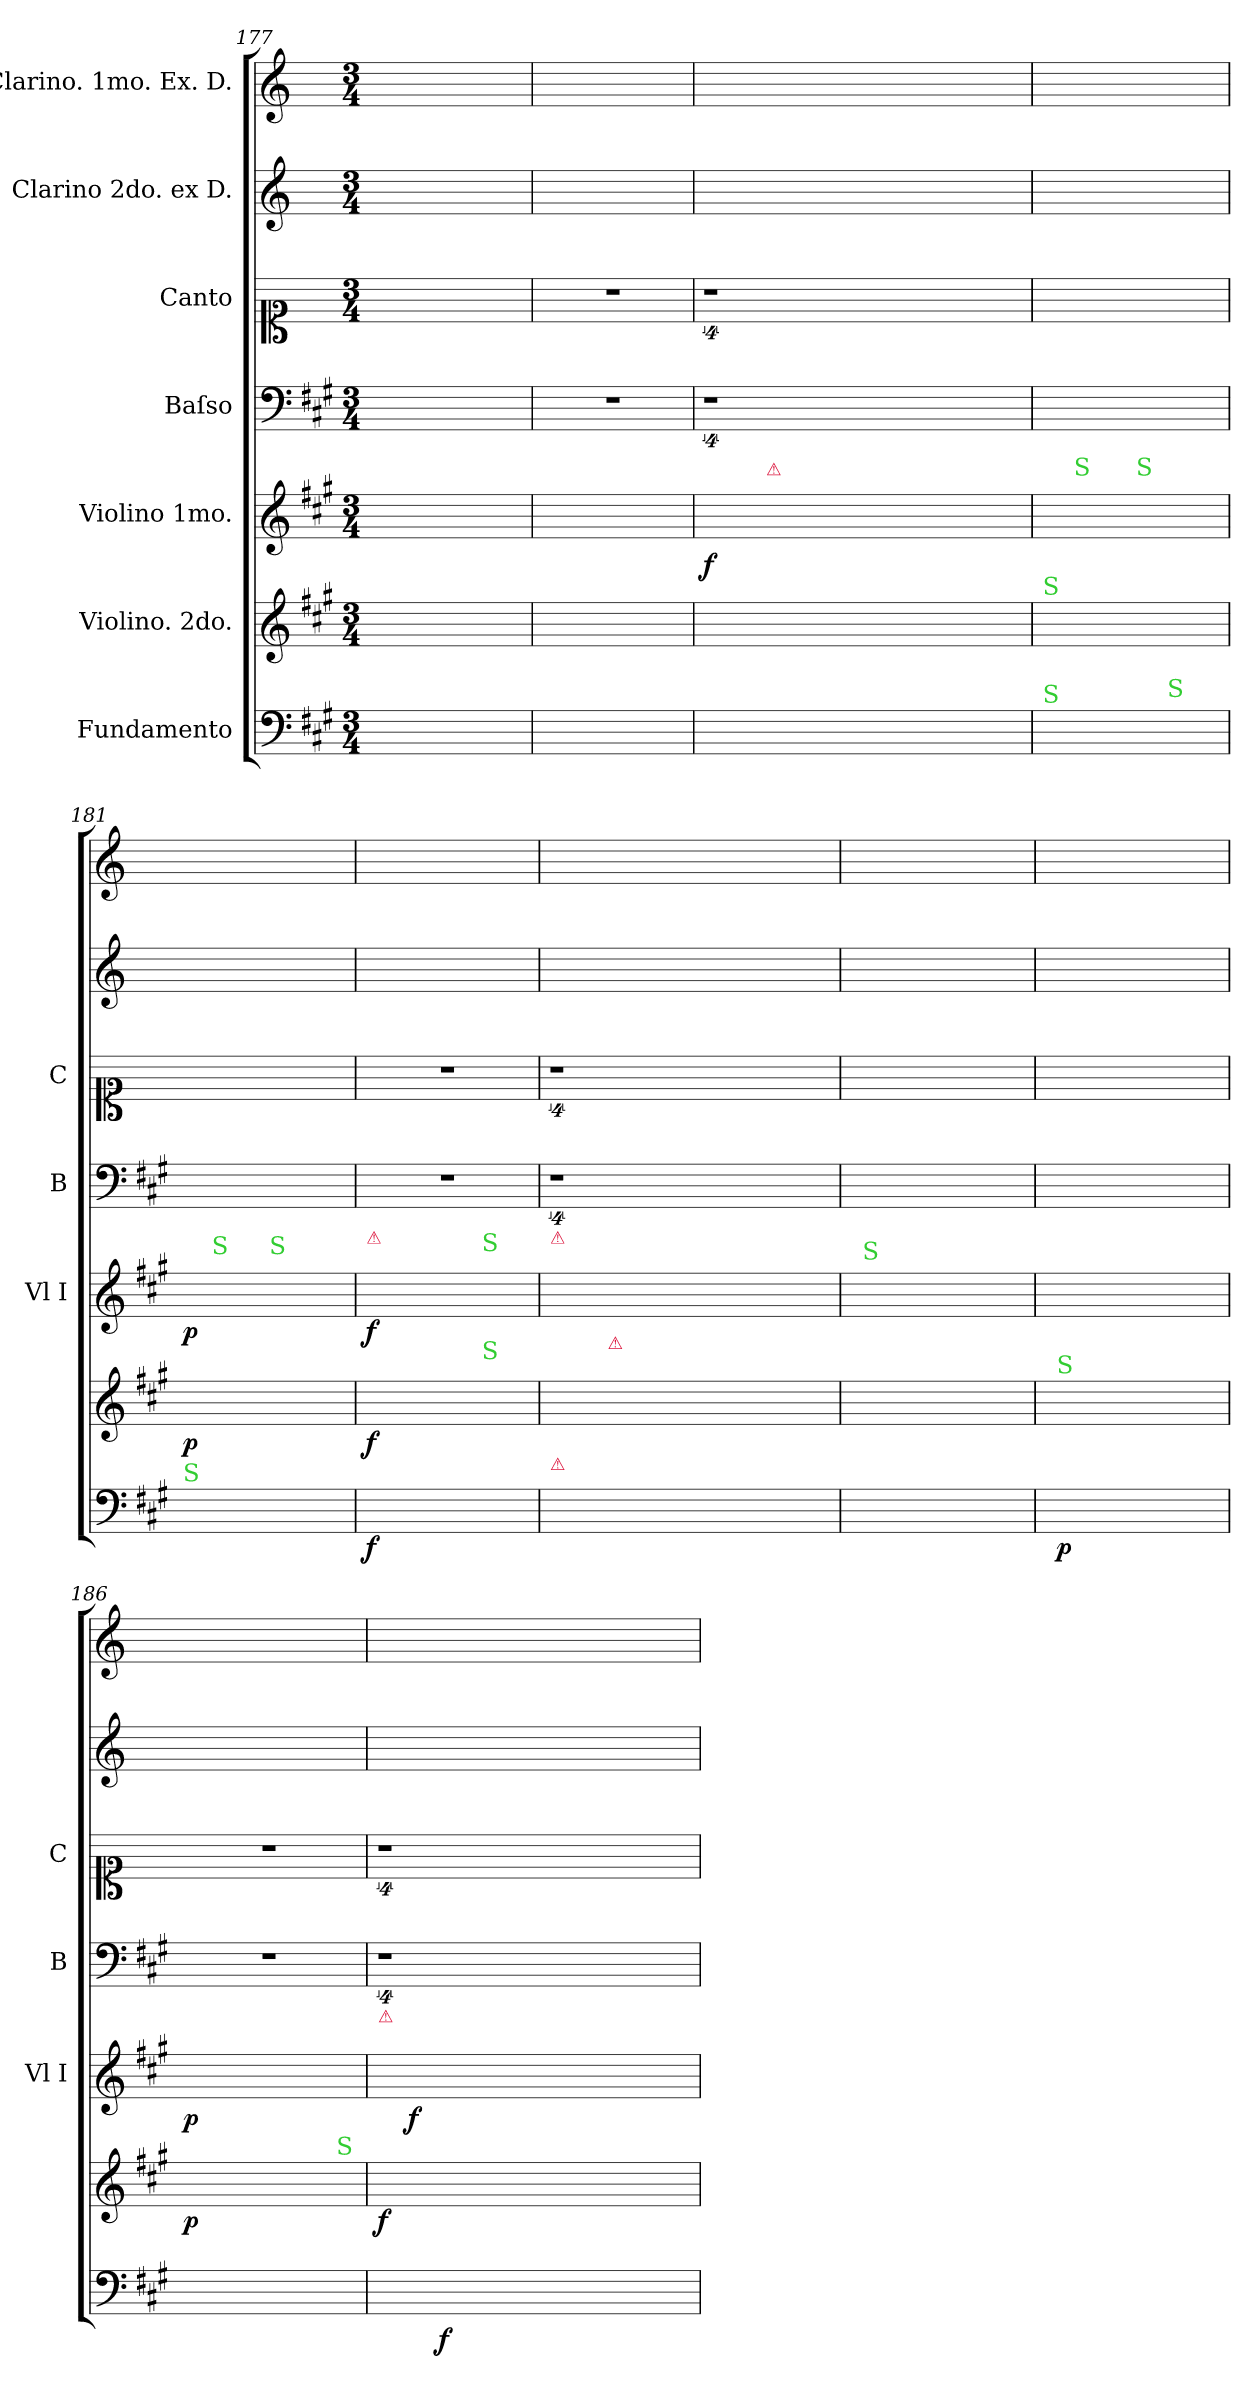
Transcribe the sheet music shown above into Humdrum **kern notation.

**kern	**dynam	**kern	**dynam	**kern	**dynam	**kern	**kern	**kern	**kern
*part7	*part7	*part6	*part6	*part5	*part5	*part4	*part3	*part2	*part1
*staff7	*staff7	*staff6	*staff6	*staff5	*staff5	*staff4	*staff3	*staff2	*staff1
*I"Fundamento	*	*I"Violino. 2do.	*	*I"Violino 1mo.	*	*I"Baſso	*I"Canto	*I"Clarino 2do. ex D.	*I"Clarino. 1mo. Ex. D.
*	*	*	*	*I'Vl I	*	*I'B	*I'C	*	*
*clefF4	*	*clefG2	*	*clefG2	*	*clefF4	*clefC1	*clefG2	*clefG2
*	*	*	*	*	*	*	*	*ITrd-1c-2	*ITrd-1c-2
*k[f#c#g#]	*	*k[f#c#g#]	*	*k[f#c#g#]	*	*k[f#c#g#]	*	*k[f#c#]	*k[f#c#]
*M3/4	*	*M3/4	*	*M3/4	*	*M3/4	*M3/4	*M3/4	*M3/4
=177	=177	=177	=177	=177	=177	=177	=177	=177	=177
4AA/yy	.	4cc#\yy	.	4ee\yy	.	2.ryy	2.ryy	2.ryy	2.ryy
4BB/yy	.	4b\yy	.	4dd\yy	.	.	.	.	.
8C#/Lyy	.	4a/yy	.	4cc#\yy	.	.	.	.	.
8D/Jyy	.	.	.	.	.	.	.	.	.
=178	=178	=178	=178	=178	=178	=178	=178	=178	=178
.	.	8qqa/yy	.	8qqcc#/yy	.	.	.	.	.
4E\yy	.	2g#/yy	.	2b/yy	.	2.r	2.r	2.ryy	2.ryy
4F#\yy	.	.	.	.	.	.	.	.	.
4G#\yy	.	4ryy	.	4ryy	.	.	.	.	.
=179	=179	=179	=179	=179	=179	=179	=179	=179	=179
!	!	!	!	!	!LO:DY:b	!	!	!	!
4A\yy	.	4cc#\yy	.	8ee\Lyy	f	4%9r	4%9r	2.ryy	2.ryy
.	.	.	.	8cc#\Jyy	.	.	.	.	.
!	!	!	!	!LO:TX:a:color=crimson:t=⚠	!	!	!	!	!
4A\yy	.	4ee\yy	.	8A/Lyy	.	.	.	.	.
.	.	.	.	8cc#/yy	.	.	.	.	.
4A\yy	.	8dd\Lyy	.	8ee/yy	.	.	.	.	.
.	.	8ee\Jyy	.	8ggn/Jyy	.	.	.	.	.
1.ryy	.	1.ryy	.	1.ryy	.	.	.	1.ryy	1.ryy
=180	=180	=180	=180	=180	=180	=180	=180	=180	=180
!	!	!LO:TX:a:color=limegreen:t=S	!	!	!	!	!	!	!
!LO:TX:a:color=limegreen:t=S	!	!	!	!	!	!	!	!	!
4D\yy	.	(8dd\Lyy	.	(8ff#\Lyy	.	2.ryy	2.ryy	2.ryy	2.ryy
!	!	!	!	!LO:TX:a:color=limegreen:t=S	!	!	!	!	!
.	.	8ee\yy)	.	8gg#\yy)	.	.	.	.	.
4D\yy	.	8dd\yy	.	(8ff#\yy	.	.	.	.	.
!	!	!	!	!LO:TX:a:color=limegreen:t=S	!	!	!	!	!
.	.	(8ee\yy	.	8gg#\yy)	.	.	.	.	.
!LO:TX:a:color=limegreen:t=S	!	!	!	!	!	!	!	!	!
4A\yy	.	8dd\yy)	.	(8ff#\yy	.	.	.	.	.
.	.	8cc#\Jyy	.	8ee\Jyy)	.	.	.	.	.
=181	=181	=181	=181	=181	=181	=181	=181	=181	=181
!LO:TX:a:color=limegreen:t=S	!	!	!	!	!	!	!	!	!
!	!	!	!	!	!LO:DY:b	!	!	!	!
4D\yy	.	(8dd\Lyy	p	(8ff#\Lyy	p	2.ryy	2.ryy	2.ryy	2.ryy
!	!	!	!	!LO:TX:a:color=limegreen:t=S	!	!	!	!	!
.	.	8ee\yy)	.	8gg#\yy)	.	.	.	.	.
4D\yy	.	(8dd\yy	.	(8ff#\yy	.	.	.	.	.
!	!	!	!	!LO:TX:a:color=limegreen:t=S	!	!	!	!	!
.	.	8ee\yy)	.	8gg#\yy)	.	.	.	.	.
4A\yy	.	(8dd\yy	.	(8ff#\yy	.	.	.	.	.
.	.	8cc#\Jyy)	.	8ee\Jyy)	.	.	.	.	.
=182	=182	=182	=182	=182	=182	=182	=182	=182	=182
!	!	!	!	!LO:TX:a:color=crimson:t=⚠	!	!	!	!	!
!	!	!	!	!	!LO:DY:b	!	!	!	!
8D/Lyy	f	8dd/Lyy	f	8dd/Lyy	f	2.r	2.r	2.ryy	2.ryy
8D/Jyy	.	8d/yy	.	8d/yy	.	.	.	.	.
8E\Lyy	.	8e/yy	.	8e/yy	.	.	.	.	.
8F#\yy	.	8f#/yy	.	8f#/yy	.	.	.	.	.
!	!	!	!	!LO:TX:a:color=limegreen:t=S	!	!	!	!	!
!	!	!LO:TX:a:color=limegreen:t=S	!	!	!	!	!	!	!
8Gn\yy	.	8g#/yy	.	8gn/yy	.	.	.	.	.
8A\Jyy	.	8a/Jyy	.	8a/Jyy	.	.	.	.	.
=183	=183	=183	=183	=183	=183	=183	=183	=183	=183
!	!	!	!	!LO:TX:a:color=crimson:t=⚠	!	!	!	!	!
!LO:TX:a:color=crimson:t=⚠	!	!	!	!	!	!	!	!	!
8B\Lyy	.	8b\Lyy	.	8b/Lyy	.	4%9r	4%9r	2.ryy	2.ryy
8c#\yy	.	8cc#\Jyy	.	8cc#/yy	.	.	.	.	.
!	!	!LO:TX:a:color=crimson:t=⚠	!	!	!	!	!	!	!
8d\yy	.	8dd/Lyy	.	8dd/yy	.	.	.	.	.
8C#\Jyy	.	8c#/Jyy	.	8c#/Jyy	.	.	.	.	.
4D/yy	.	4d/yy	.	4d/yy	.	.	.	.	.
1.ryy	.	1.ryy	.	1.ryy	.	.	.	1.ryy	1.ryy
=184	=184	=184	=184	=184	=184	=184	=184	=184	=184
!	!	!	!	!LO:TX:a:color=limegreen:t=S	!	!	!	!	!
4B\yy	.	4dd#X\yy	.	8ff#\Lyy	.	2.ryy	2.ryy	2.ryy	2.ryy
.	.	.	.	8dd#X\yy	.	.	.	.	.
4B\yy	.	4ff#\yy	.	8b\yy	.	.	.	.	.
.	.	.	.	8dd#\yy	.	.	.	.	.
4B\yy	.	8dd#\Lyy	.	8ff#\yy	.	.	.	.	.
.	.	8ff#\Jyy	.	8aa\Jyy	.	.	.	.	.
=185	=185	=185	=185	=185	=185	=185	=185	=185	=185
!	!	!LO:TX:a:color=limegreen:t=S	!	!	!	!	!	!	!
4E\yy	p	(8ee\Lyy	.	8gg#X\Lyy	.	2.ryy	2.ryy	2.ryy	2.ryy
.	.	8ff#\yy)	.	8aa\yy	.	.	.	.	.
4E\yy	.	8ee\yy	.	8gg#\yy	.	.	.	.	.
.	.	(8ff#\yy	.	8aa\yy	.	.	.	.	.
4B\yy	.	8ee\yy)	.	8gg#\yy	.	.	.	.	.
.	.	8dd#X\Jyy	.	8ff#\Jyy	.	.	.	.	.
=186	=186	=186	=186	=186	=186	=186	=186	=186	=186
!	!	!	!	!	!LO:DY:b	!	!	!	!
4E\yy	.	8ee\Lyy	p	8gg#\Lyy	p	2.r	2.r	2.ryy	2.ryy
.	.	8ff#\yy	.	8aa\yy	.	.	.	.	.
4E\yy	.	8ee\yy	.	8gg#\yy	.	.	.	.	.
.	.	8ff#\yy	.	8aa\yy	.	.	.	.	.
4B\yy	.	8ee\yy	.	8gg#\yy	.	.	.	.	.
!	!	!LO:TX:a:color=limegreen:t=S	!	!	!	!	!	!	!
.	.	8dd\Jyy	.	8ff#\Jyy	.	.	.	.	.
=187	=187	=187	=187	=187	=187	=187	=187	=187	=187
!	!	!	!	!LO:TX:a:color=crimson:t=⚠	!	!	!	!	!
8E\Lyy	.	8ee/Lyy	f	8ee/Lyy	.	4%9r	4%9r	2.ryy	2.ryy
!	!	!	!	!	!LO:DY:b	!	!	!	!
8E\yy	.	8e/yy	.	8e/yy	f	.	.	.	.
8F#\yy	f	8f#/yy	.	8f#/yy	.	.	.	.	.
8G#\yy	.	8g#/yy	.	8g#/yy	.	.	.	.	.
8A\yy	.	8a/yy	.	8a/yy	.	.	.	.	.
8B\Jyy	.	8b/Jyy	.	8b/Jyy	.	.	.	.	.
1.ryy	.	1.ryy	.	1.ryy	.	.	.	1.ryy	1.ryy
=	=	=	=	=	=	=	=	=	=
*-	*-	*-	*-	*-	*-	*-	*-	*-	*-
